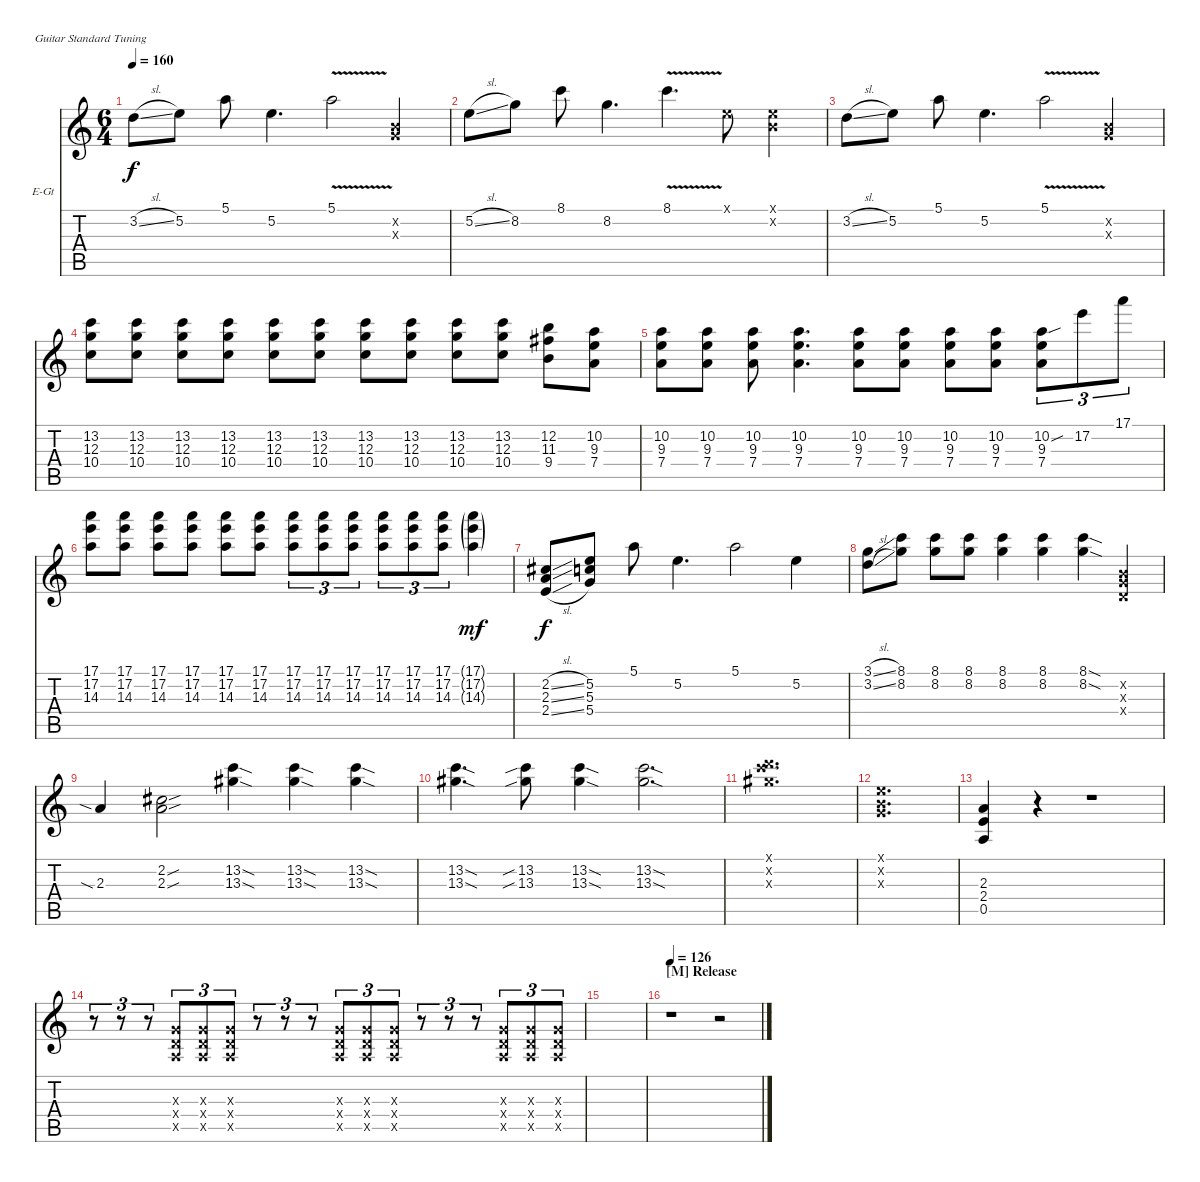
\defaultSystemsLayout 4
\bracketExtendMode nobrackets
\firstSystemTrackNameOrientation horizontal
\otherSystemsTrackNameOrientation horizontal
\track ("Stone Gossard (Drive)" "E-Gt") {instrument overdrivenguitar}
\staff {score tabs}
\tuning (E4 B3 G3 D3 A2 E2)
\ts (6 4)
\tempo 160
\clef g2
\ks c
3.2{sl}.8{dy f} 5.2.8 5.1.8 5.2.4{d} 5.1{v}.2 (0.2{x} 0.3{x}).4 |
5.2{sl}.8 8.2.8 8.1.8 8.2.4{d} 8.1{v}.4{d} 0.1{x}.8 (0.1{x} 0.2{x}).4 |
3.2{sl}.8 5.2.8 5.1.8 5.2.4{d} 5.1{v}.2 (0.2{x} 0.3{x}).4 |
(13.2 12.3 10.4).8 (13.2 12.3 10.4).8 (13.2 12.3 10.4).8 (13.2 12.3 10.4).8 (13.2 12.3 10.4).8 (13.2 12.3 10.4).8 (13.2 12.3 10.4).8 (13.2 12.3 10.4).8 (13.2 12.3 10.4).8 (13.2 12.3 10.4).8 (12.2 11.3 9.4).8 (10.2 9.3 7.4).8 |
(10.2 9.3 7.4).8 (10.2 9.3 7.4).8 (10.2 9.3 7.4).8 (10.2 9.3 7.4).4{d} (10.2 9.3 7.4).8 (10.2 9.3 7.4).8 (10.2 9.3 7.4).8 (10.2 9.3 7.4).8 (10.2{sou} 9.3 7.4).8{tu (3 2)} 17.2.8{tu (3 2)} 17.1.8{tu (3 2)} |
(17.1 17.2 14.3).8 (17.1 17.2 14.3).8 (17.1 17.2 14.3).8 (17.1 17.2 14.3).8 (17.1 17.2 14.3).8 (17.1 17.2 14.3).8 (17.1 17.2 14.3).8{tu (3 2)} (17.1 17.2 14.3).8{tu (3 2)} (17.1 17.2 14.3).8{tu (3 2)} (17.1 17.2 14.3).8{tu (3 2)} (17.1 17.2 14.3).8{tu (3 2)} (17.1 17.2 14.3).8{tu (3 2)} (17.1{g} 17.2{g} 14.3{g}).4{dy mf} |
(2.2{sl} 2.3{sl} 2.4{sl}).8{dy f} (5.2 5.3 5.4).8 5.1.8 5.2.4{d} 5.1.2 5.2.4 |
(3.1{sl} 3.2{sl}).8 (8.1 8.2).8 (8.1 8.2).8 (8.1 8.2).8 (8.1 8.2).4 (8.1 8.2).4 (8.1{sod} 8.2{sod}).4 (0.2{x} 0.3{x} 0.4{x}).4 |
2.3{sia}.4 (2.2{sou} 2.3{sou}).2 (13.2{sod} 13.3{sod}).4 (13.2{sod} 13.3{sod}).4 (13.2{sod} 13.3{sod}).4 |
(13.2{sod} 13.3{sod}).4{d} (13.2{sib} 13.3{sib}).8 (13.2{sod} 13.3{sod}).4 (13.2{sod} 13.3{sod}).2{d} |
(10.1{x} 13.2{x} 13.3{x}).1{d} |
(0.1{x} 0.2{x} 0.3{x}).1{d} |
(2.3 2.4 0.5).4 r.4 r.1 |
r.8{tu (3 2)} r.8{tu (3 2)} r.8{tu (3 2)} (0.3{x} 0.4{x} 0.5{x}).8{tu (3 2)} (0.3{x} 0.4{x} 0.5{x}).8{tu (3 2)} (0.3{x} 0.4{x} 0.5{x}).8{tu (3 2)} r.8{tu (3 2)} r.8{tu (3 2)} r.8{tu (3 2)} (0.3{x} 0.4{x} 0.5{x}).8{tu (3 2)} (0.3{x} 0.4{x} 0.5{x}).8{tu (3 2)} (0.3{x} 0.4{x} 0.5{x}).8{tu (3 2)} r.8{tu (3 2)} r.8{tu (3 2)} r.8{tu (3 2)} (0.3{x} 0.4{x} 0.5{x}).8{tu (3 2)} (0.3{x} 0.4{x} 0.5{x}).8{tu (3 2)} (0.3{x} 0.4{x} 0.5{x}).8{tu (3 2)} |
|
\section ("M" "Release")
\tempo 126
r.1 r.2
